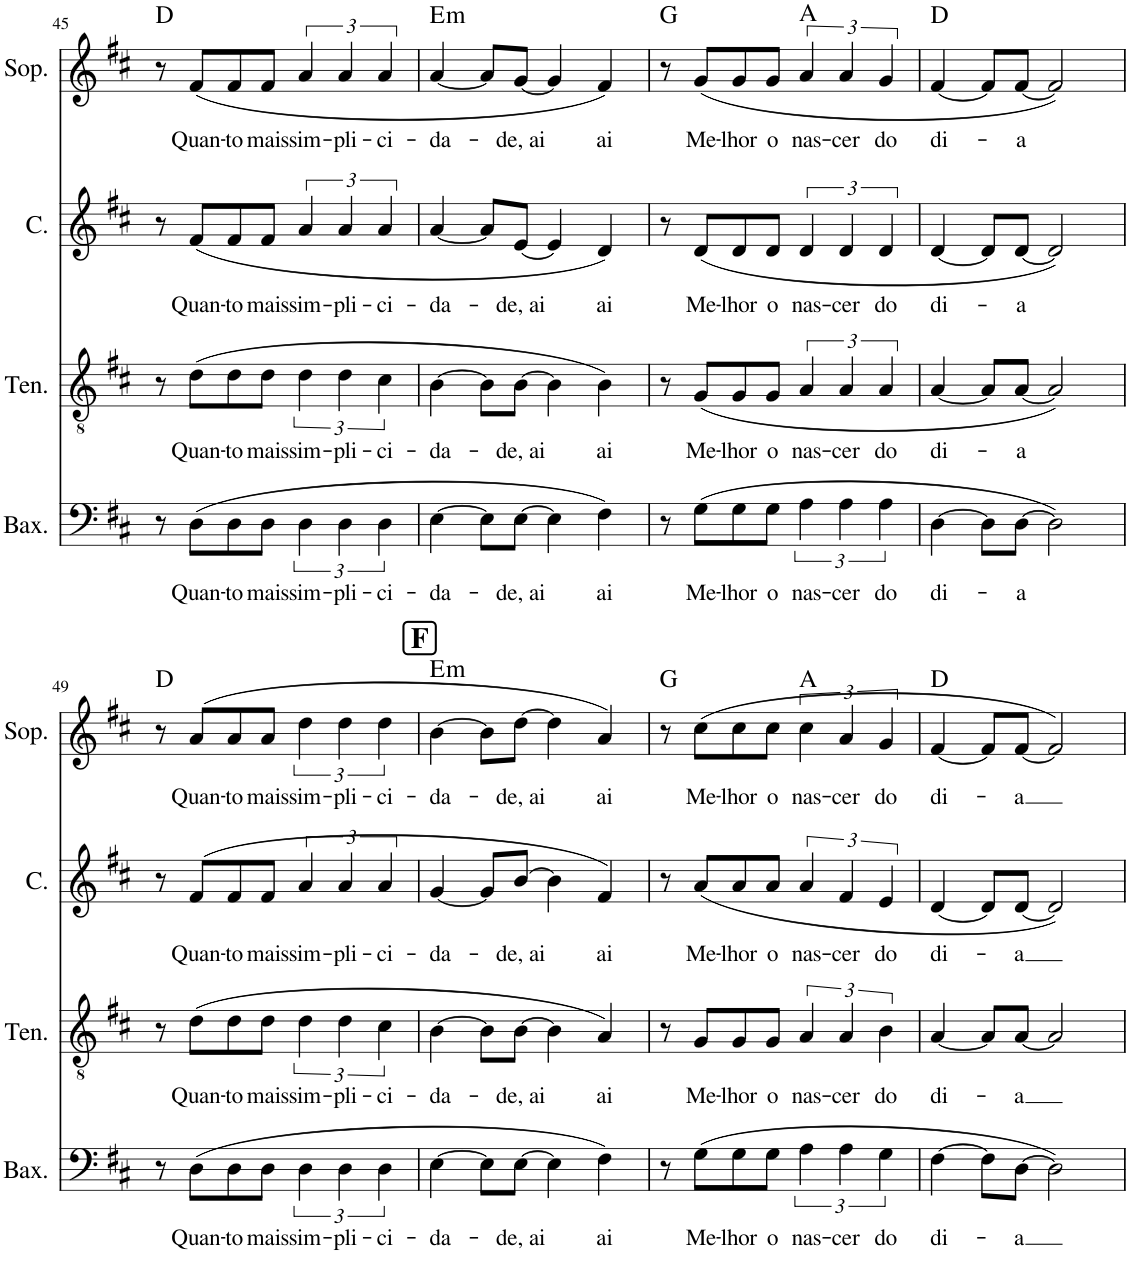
**kern	**text	**kern	**text	**kern	**text	**kern	**text	**harte
*part4	*part4	*part3	*part3	*part2	*part2	*part1	*part1	*part1
*staff4	*staff4	*staff3	*staff3	*staff2	*staff2	*staff1	*staff1	*
*I"Baixo	*	*I"Tenor	*	*I"Contralto	*	*I"Soprano	*	*
*I'Bax.	*	*I'Ten.	*	*I'C.	*	*I'Sop.	*	*
!!LO:PB:g=z
*clefF4	*	*clefGv2	*	*clefG2	*	*clefG2	*	*
*k[f#c#]	*	*k[f#c#]	*	*k[f#c#]	*	*k[f#c#]	*	*
*M4/4	*	*M4/4	*	*M4/4	*	*M4/4	*	*
=45	=45	=45	=45	=45	=45	=45	=45	=45
8r	.	8r	.	8r	.	8r	.	D:maj
!	!LO:LY:b	!	!LO:LY:b	!	!LO:LY:b	!	!LO:LY:b	!
(8D\L	Quan-	(8d\L	Quan-	(8f#/L	Quan-	(8f#/L	Quan-	.
!	!LO:LY:b	!	!LO:LY:b	!	!LO:LY:b	!	!LO:LY:b	!
8D\	-to	8d\	-to	8f#/	-to	8f#/	-to	.
!	!LO:LY:b	!	!LO:LY:b	!	!LO:LY:b	!	!LO:LY:b	!
8D\J	mais	8d\J	mais	8f#/J	mais	8f#/J	mais	.
!	!LO:LY:b	!	!LO:LY:b	!	!LO:LY:b	!	!LO:LY:b	!
6D\	sim-	6d\	sim-	6a/	sim-	6a/	sim-	.
!	!LO:LY:b	!	!LO:LY:b	!	!LO:LY:b	!	!LO:LY:b	!
6D\	-pli-	6d\	-pli-	6a/	-pli-	6a/	-pli-	.
!	!LO:LY:b	!	!LO:LY:b	!	!LO:LY:b	!	!LO:LY:b	!
6D\	-ci-	6c#\	-ci-	6a/	-ci-	6a/	-ci-	.
=46	=46	=46	=46	=46	=46	=46	=46	=46
!	!LO:LY:b	!	!LO:LY:b	!	!LO:LY:b	!	!LO:LY:b	!LO:H:kt=m
[4E\	-da-	[4B\	-da-	[4a/	-da-	[4a/	-da-	E:min
8E\L]	.	8B\L]	.	8a/L]	.	8a/L]	.	.
!	!LO:LY:b	!	!LO:LY:b	!	!LO:LY:b	!	!LO:LY:b	!
[8E\J	-de, ai	[8B\J	-de, ai	[8e/J	-de, ai	[8g/J	-de, ai	.
4E\]	.	4B\]	.	4e/]	.	4g/]	.	.
!	!LO:LY:b	!	!LO:LY:b	!	!LO:LY:b	!	!LO:LY:b	!
4F#\)	ai	4B\)	ai	4d/)	ai	4f#/)	ai	.
=47	=47	=47	=47	=47	=47	=47	=47	=47
8r	.	8r	.	8r	.	8r	.	G:maj
!	!LO:LY:b	!	!LO:LY:b	!	!LO:LY:b	!	!LO:LY:b	!
(8G\L	Me-	(8G/L	Me-	(8d/L	Me-	(8g/L	Me-	.
!	!LO:LY:b	!	!LO:LY:b	!	!LO:LY:b	!	!LO:LY:b	!
8G\	-lhor	8G/	-lhor	8d/	-lhor	8g/	-lhor	.
!	!LO:LY:b	!	!LO:LY:b	!	!LO:LY:b	!	!LO:LY:b	!
8G\J	o	8G/J	o	8d/J	o	8g/J	o	.
!	!LO:LY:b	!	!LO:LY:b	!	!LO:LY:b	!	!LO:LY:b	!
6A\	nas-	6A/	nas-	6d/	nas-	6a/	nas-	A:maj
!	!LO:LY:b	!	!LO:LY:b	!	!LO:LY:b	!	!LO:LY:b	!
6A\	-cer	6A/	-cer	6d/	-cer	6a/	-cer	.
!	!LO:LY:b	!	!LO:LY:b	!	!LO:LY:b	!	!LO:LY:b	!
6A\	do	6A/	do	6d/	do	6g/	do	.
=48	=48	=48	=48	=48	=48	=48	=48	=48
!	!LO:LY:b	!	!LO:LY:b	!	!LO:LY:b	!	!LO:LY:b	!
[4D\	di-	[4A/	di-	[4d/	di-	[4f#/	di-	D:maj
8D\L]	.	8A/L]	.	8d/L]	.	8f#/L]	.	.
!	!LO:LY:b	!	!LO:LY:b	!	!LO:LY:b	!	!LO:LY:b	!
[8D\J	-a	[8A/J	-a	[8d/J	-a	[8f#/J	-a	.
2D\])	.	2A/])	.	2d/])	.	2f#/])	.	.
!!LO:LB:g=z
=49	=49	=49	=49	=49	=49	=49	=49	=49
8r	.	8r	.	8r	.	8r	.	D:maj
!	!LO:LY:b	!	!LO:LY:b	!	!LO:LY:b	!	!LO:LY:b	!
(8D\L	Quan-	(8d\L	Quan-	(8f#/L	Quan-	(8a/L	Quan-	.
!	!LO:LY:b	!	!LO:LY:b	!	!LO:LY:b	!	!LO:LY:b	!
8D\	-to	8d\	-to	8f#/	-to	8a/	-to	.
!	!LO:LY:b	!	!LO:LY:b	!	!LO:LY:b	!	!LO:LY:b	!
8D\J	mais	8d\J	mais	8f#/J	mais	8a/J	mais	.
!	!LO:LY:b	!	!LO:LY:b	!	!LO:LY:b	!	!LO:LY:b	!
6D\	sim-	6d\	sim-	6a/	sim-	6dd\	sim-	.
!	!LO:LY:b	!	!LO:LY:b	!	!LO:LY:b	!	!LO:LY:b	!
6D\	-pli-	6d\	-pli-	6a/	-pli-	6dd\	-pli-	.
!	!LO:LY:b	!	!LO:LY:b	!	!LO:LY:b	!	!LO:LY:b	!
6D\	-ci-	6c#\	-ci-	6a/	-ci-	6dd\	-ci-	.
=50	=50	=50	=50	=50	=50	=50	=50	=50
!	!LO:LY:b	!	!LO:LY:b	!	!LO:LY:b	!	!LO:LY:b	!LO:H:kt=m
[4E\	-da-	[4B\	-da-	[4g/	-da-	[4b\	-da-	E:min
8E\L]	.	8B\L]	.	8g/L]	.	8b\L]	.	.
!	!LO:LY:b	!	!LO:LY:b	!	!LO:LY:b	!	!LO:LY:b	!
[8E\J	-de, ai	[8B\J	-de, ai	[8b/J	-de, ai	[8dd\J	-de, ai	.
4E\]	.	4B\]	.	4b\]	.	4dd\]	.	.
!	!LO:LY:b	!	!LO:LY:b	!	!LO:LY:b	!	!LO:LY:b	!
4F#\)	ai	4A/)	ai	4f#/)	ai	4a/)	ai	.
=51	=51	=51	=51	=51	=51	=51	=51	=51
8r	.	8r	.	8r	.	8r	.	G:maj
!	!LO:LY:b	!	!LO:LY:b	!	!LO:LY:b	!	!LO:LY:b	!
(8G\L	Me-	8G/L	Me-	(8a/L	Me-	(8cc#\L	Me-	.
!	!LO:LY:b	!	!LO:LY:b	!	!LO:LY:b	!	!LO:LY:b	!
8G\	-lhor	8G/	-lhor	8a/	-lhor	8cc#\	-lhor	.
!	!LO:LY:b	!	!LO:LY:b	!	!LO:LY:b	!	!LO:LY:b	!
8G\J	o	8G/J	o	8a/J	o	8cc#\J	o	.
!	!LO:LY:b	!	!LO:LY:b	!	!LO:LY:b	!	!LO:LY:b	!
6A\	nas-	6A/	nas-	6a/	nas-	6cc#\	nas-	A:maj
!	!LO:LY:b	!	!LO:LY:b	!	!LO:LY:b	!	!LO:LY:b	!
6A\	-cer	6A/	-cer	6f#/	-cer	6a/	-cer	.
!	!LO:LY:b	!	!LO:LY:b	!	!LO:LY:b	!	!LO:LY:b	!
6G\	do	6B\	do	6e/	do	6g/	do	.
=52	=52	=52	=52	=52	=52	=52	=52	=52
!	!LO:LY:b	!	!LO:LY:b	!	!LO:LY:b	!	!LO:LY:b	!
[4F#\	di-	[4A/	di-	[4d/	di-	[4f#/	di-	D:maj
8F#\L]	.	8A/L]	.	8d/L]	.	8f#/L]	.	.
!	!LO:LY:b	!	!LO:LY:b	!	!LO:LY:b	!	!LO:LY:b	!
[8D\J	-a	[8A/J	-a	[8d/J	-a	[8f#/J	-a	.
2D\])	.	2A/]	.	2d/])	.	2f#/])	.	.
=	=	=	=	=	=	=	=	=
*-	*-	*-	*-	*-	*-	*-	*-	*-
